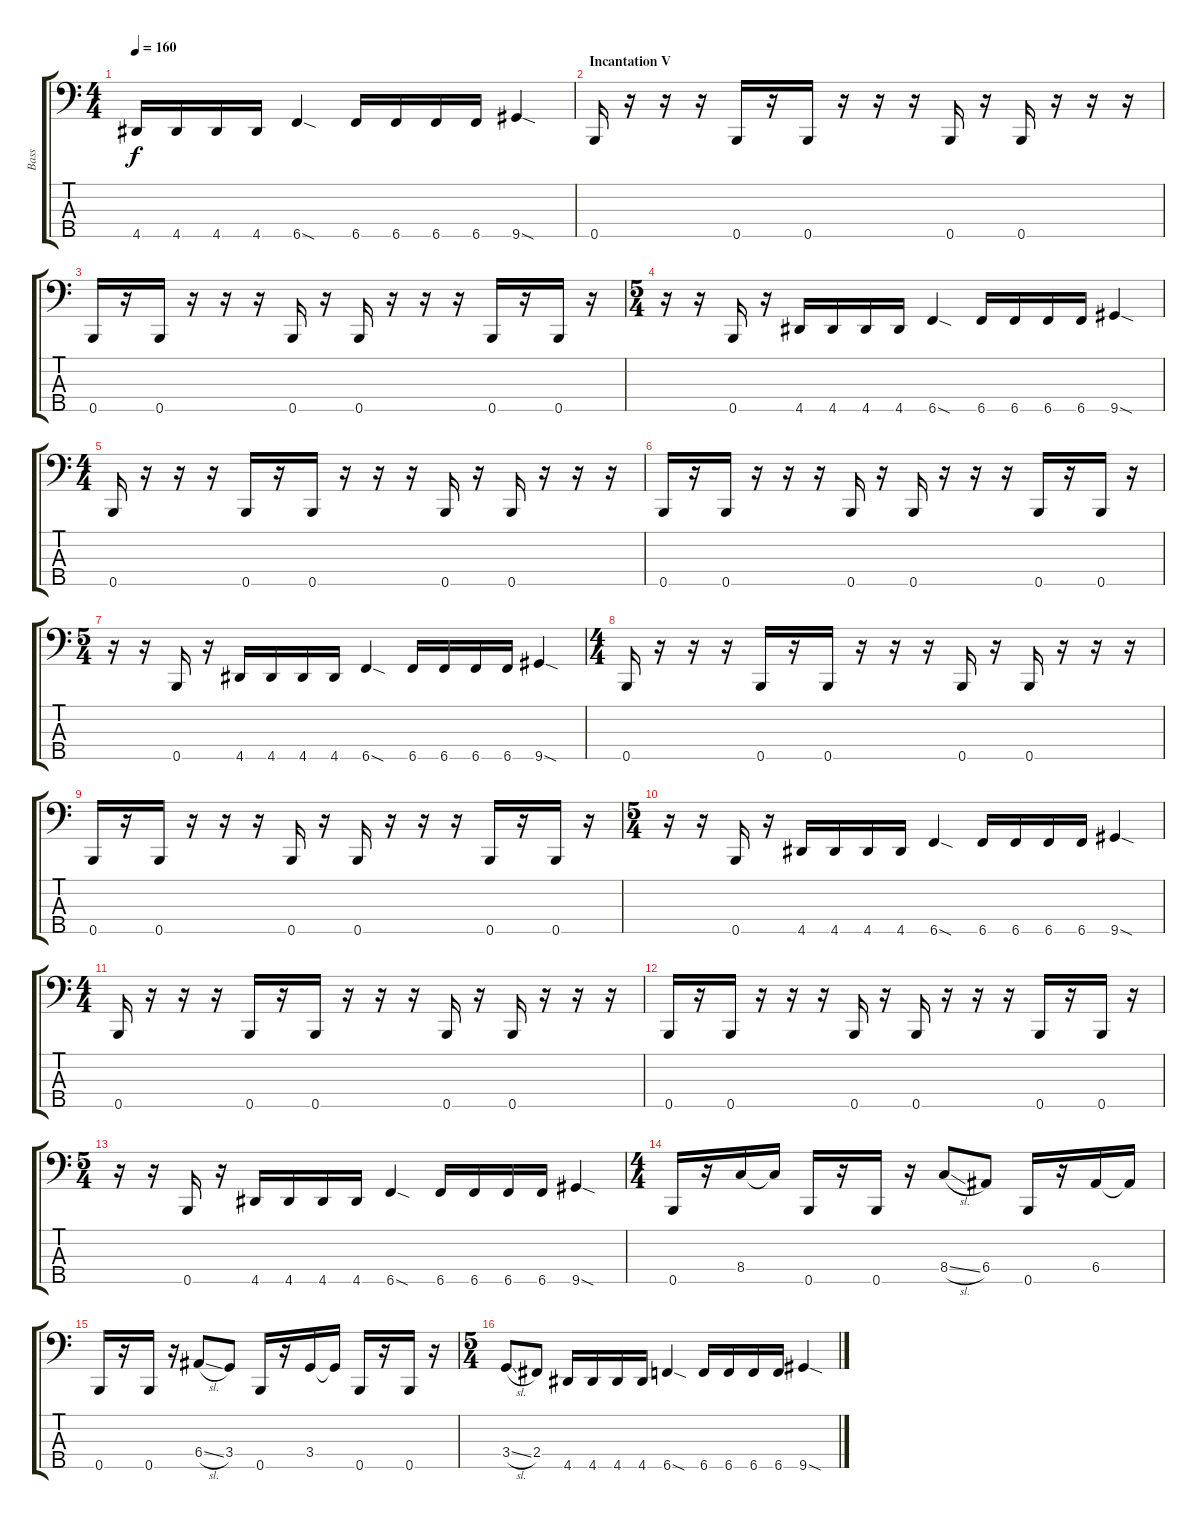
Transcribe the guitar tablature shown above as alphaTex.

\track ("Bass" "Bass") {instrument electricbasspick}
\staff {score tabs}
\tuning (G2 D2 A1 E1 B0) {hide}
\ts (4 4)
\tempo 160
\clef f4
\ks c
4.5.16{dy f} 4.5.16 4.5.16 4.5.16 6.5{sod}.4 6.5.16 6.5.16 6.5.16 6.5.16 9.5{sod}.4 |
\section ("" "Incantation V")
0.5.16 r.16 r.16 r.16 0.5.16 r.16 0.5.16 r.16 r.16 r.16 0.5.16 r.16 0.5.16 r.16 r.16 r.16 |
0.5.16 r.16 0.5.16 r.16 r.16 r.16 0.5.16 r.16 0.5.16 r.16 r.16 r.16 0.5.16 r.16 0.5.16 r.16 |
\ts (5 4)
r.16 r.16 0.5.16 r.16 4.5.16 4.5.16 4.5.16 4.5.16 6.5{sod}.4 6.5.16 6.5.16 6.5.16 6.5.16 9.5{sod}.4 |
\ts (4 4)
0.5.16 r.16 r.16 r.16 0.5.16 r.16 0.5.16 r.16 r.16 r.16 0.5.16 r.16 0.5.16 r.16 r.16 r.16 |
0.5.16 r.16 0.5.16 r.16 r.16 r.16 0.5.16 r.16 0.5.16 r.16 r.16 r.16 0.5.16 r.16 0.5.16 r.16 |
\ts (5 4)
r.16 r.16 0.5.16 r.16 4.5.16 4.5.16 4.5.16 4.5.16 6.5{sod}.4 6.5.16 6.5.16 6.5.16 6.5.16 9.5{sod}.4 |
\ts (4 4)
0.5.16 r.16 r.16 r.16 0.5.16 r.16 0.5.16 r.16 r.16 r.16 0.5.16 r.16 0.5.16 r.16 r.16 r.16 |
0.5.16 r.16 0.5.16 r.16 r.16 r.16 0.5.16 r.16 0.5.16 r.16 r.16 r.16 0.5.16 r.16 0.5.16 r.16 |
\ts (5 4)
r.16 r.16 0.5.16 r.16 4.5.16 4.5.16 4.5.16 4.5.16 6.5{sod}.4 6.5.16 6.5.16 6.5.16 6.5.16 9.5{sod}.4 |
\ts (4 4)
0.5.16 r.16 r.16 r.16 0.5.16 r.16 0.5.16 r.16 r.16 r.16 0.5.16 r.16 0.5.16 r.16 r.16 r.16 |
0.5.16 r.16 0.5.16 r.16 r.16 r.16 0.5.16 r.16 0.5.16 r.16 r.16 r.16 0.5.16 r.16 0.5.16 r.16 |
\ts (5 4)
r.16 r.16 0.5.16 r.16 4.5.16 4.5.16 4.5.16 4.5.16 6.5{sod}.4 6.5.16 6.5.16 6.5.16 6.5.16 9.5{sod}.4 |
\ts (4 4)
\section ("" "")
0.5.16 r.16 8.4.16 8.4{t}.16 0.5.16 r.16 0.5.16 r.16 8.4{sl}.8 6.4.8 0.5.16 r.16 6.4.16 6.4{t}.16 |
0.5.16 r.16 0.5.16 r.16 6.4{sl}.8 3.4.8 0.5.16 r.16 3.4.16 3.4{t}.16 0.5.16 r.16 0.5.16 r.16 |
\ts (5 4)
3.4{sl}.8 2.4.8 4.5.16 4.5.16 4.5.16 4.5.16 6.5{sod}.4 6.5.16 6.5.16 6.5.16 6.5.16 9.5{sod}.4
